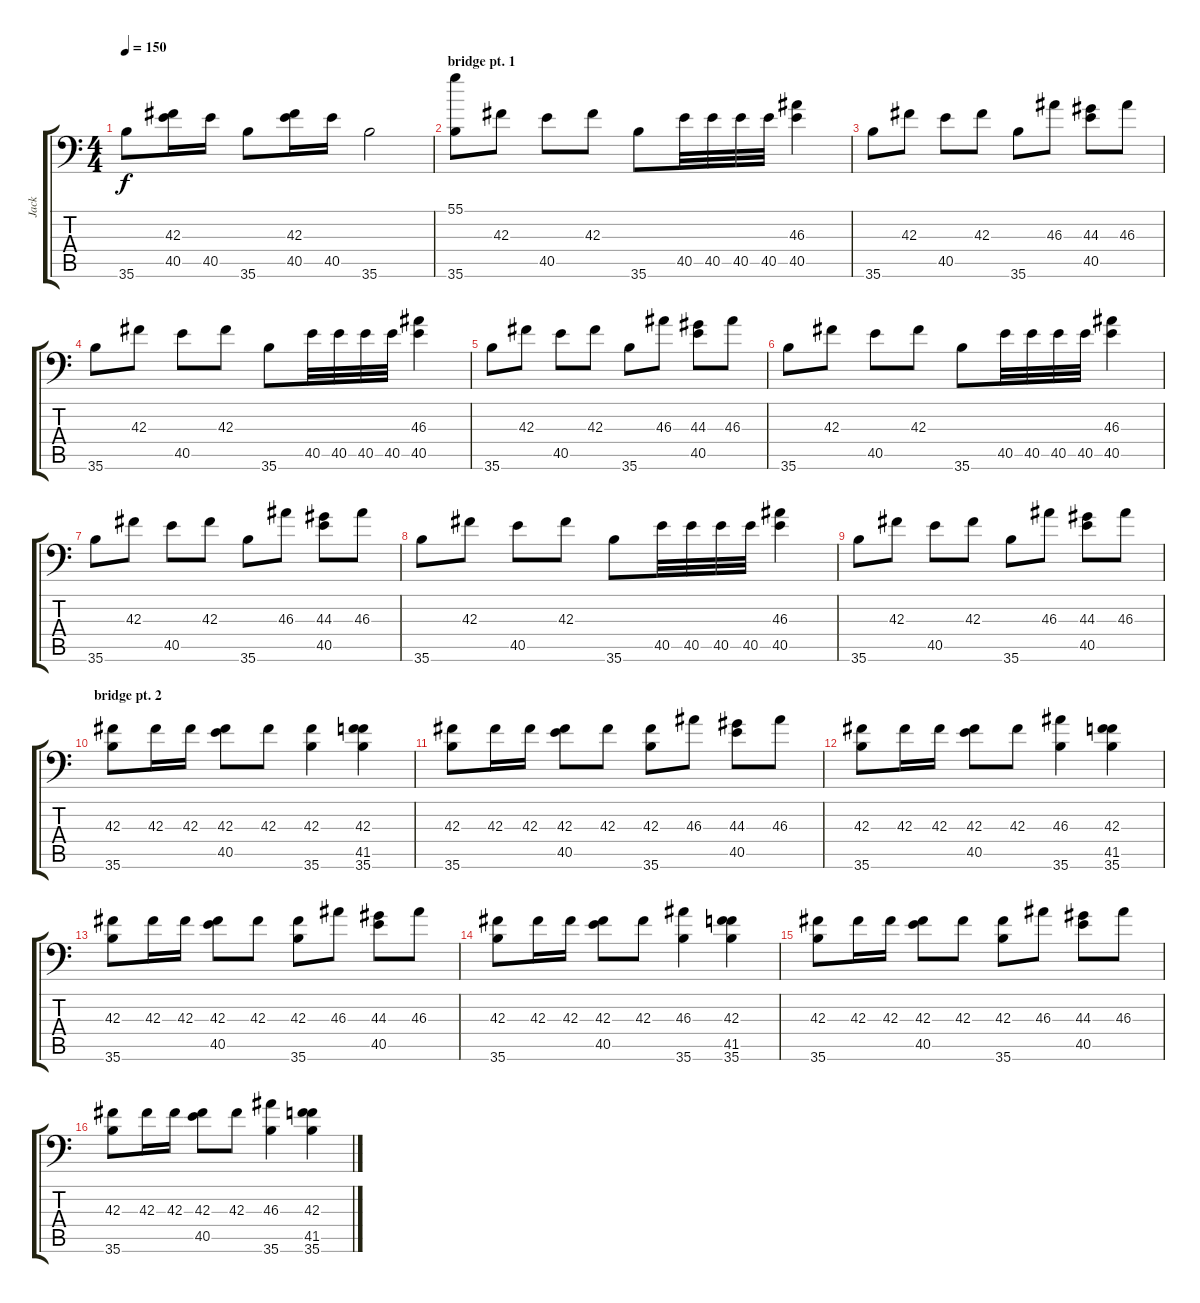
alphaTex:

\track ("Jack" "Jack") {instrument acousticgrandpiano}
\staff {score tabs}
\tuning (C-1 C-1 C-1 C-1 C-1 C-1) {hide}
\ts (4 4)
\tempo 150
\clef f4
\ks c
35.6.8{dy f} (42.3 40.5).16 40.5.16 35.6.8 (42.3 40.5).16 40.5.16 35.6.2 |
\section ("" "bridge pt. 1")
(55.1 35.6).8 42.3.8 40.5.8 42.3.8 35.6.8 40.5.32 40.5.32 40.5.32 40.5.32 (46.3 40.5).4 |
35.6.8 42.3.8 40.5.8 42.3.8 35.6.8 46.3.8 (44.3 40.5).8 46.3.8 |
35.6.8 42.3.8 40.5.8 42.3.8 35.6.8 40.5.32 40.5.32 40.5.32 40.5.32 (46.3 40.5).4 |
35.6.8 42.3.8 40.5.8 42.3.8 35.6.8 46.3.8 (44.3 40.5).8 46.3.8 |
35.6.8 42.3.8 40.5.8 42.3.8 35.6.8 40.5.32 40.5.32 40.5.32 40.5.32 (46.3 40.5).4 |
35.6.8 42.3.8 40.5.8 42.3.8 35.6.8 46.3.8 (44.3 40.5).8 46.3.8 |
35.6.8 42.3.8 40.5.8 42.3.8 35.6.8 40.5.32 40.5.32 40.5.32 40.5.32 (46.3 40.5).4 |
35.6.8 42.3.8 40.5.8 42.3.8 35.6.8 46.3.8 (44.3 40.5).8 46.3.8 |
\section ("" "bridge pt. 2")
(42.3 35.6).8 42.3.16 42.3.16 (42.3 40.5).8 42.3.8 (42.3 35.6).4 (42.3 41.5 35.6).4 |
(42.3 35.6).8 42.3.16 42.3.16 (42.3 40.5).8 42.3.8 (42.3 35.6).8 46.3.8 (44.3 40.5).8 46.3.8 |
(42.3 35.6).8 42.3.16 42.3.16 (42.3 40.5).8 42.3.8 (46.3 35.6).4 (42.3 41.5 35.6).4 |
(42.3 35.6).8 42.3.16 42.3.16 (42.3 40.5).8 42.3.8 (42.3 35.6).8 46.3.8 (44.3 40.5).8 46.3.8 |
(42.3 35.6).8 42.3.16 42.3.16 (42.3 40.5).8 42.3.8 (46.3 35.6).4 (42.3 41.5 35.6).4 |
(42.3 35.6).8 42.3.16 42.3.16 (42.3 40.5).8 42.3.8 (42.3 35.6).8 46.3.8 (44.3 40.5).8 46.3.8 |
(42.3 35.6).8 42.3.16 42.3.16 (42.3 40.5).8 42.3.8 (46.3 35.6).4 (42.3 41.5 35.6).4
